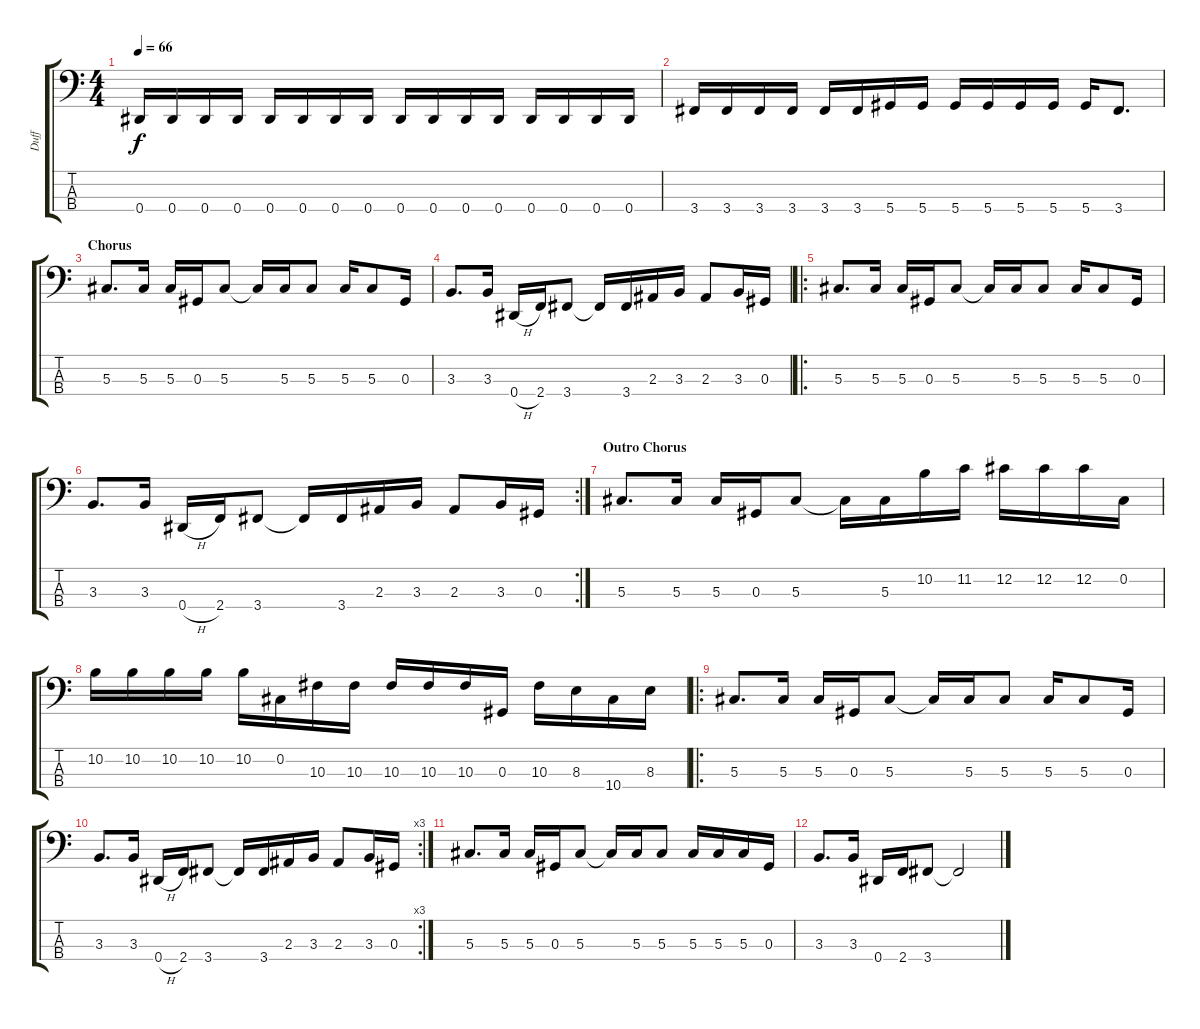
\track ("Duff" "Duff") {instrument electricbassfinger}
\staff {score tabs}
\tuning (Gb2 Db2 Ab1 Eb1) {hide}
\ts (4 4)
\tempo 66
\clef f4
\ks c
0.4.16{dy f} 0.4.16 0.4.16 0.4.16 0.4.16 0.4.16 0.4.16 0.4.16 0.4.16 0.4.16 0.4.16 0.4.16 0.4.16 0.4.16 0.4.16 0.4.16 |
3.4.16 3.4.16 3.4.16 3.4.16 3.4.16 3.4.16 5.4.16 5.4.16 5.4.16 5.4.16 5.4.16 5.4.16 5.4.16 3.4.8{d} |
\section ("" "Chorus")
5.3.8{d} 5.3.16 5.3.16 0.3.16 5.3.8 5.3{t}.16 5.3.16 5.3.8 5.3.16 5.3.8 0.3.16 |
3.3.8{d} 3.3.16 0.4{h}.16 2.4.16 3.4.8 3.4{t}.16 3.4.16 2.3.16 3.3.16 2.3.8 3.3.16 0.3.16 |
\ro
5.3.8{d} 5.3.16 5.3.16 0.3.16 5.3.8 5.3{t}.16 5.3.16 5.3.8 5.3.16 5.3.8 0.3.16 |
\rc 2
3.3.8{d} 3.3.16 0.4{h}.16 2.4.16 3.4.8 3.4{t}.16 3.4.16 2.3.16 3.3.16 2.3.8 3.3.16 0.3.16 |
\section ("" "Outro Chorus")
5.3.8{d} 5.3.16 5.3.16 0.3.16 5.3.8 5.3{t}.16 5.3.16 10.2.16 11.2.16 12.2.16 12.2.16 12.2.16 0.2.16 |
10.2.16 10.2.16 10.2.16 10.2.16 10.2.16 0.2.16 10.3.16 10.3.16 10.3.16 10.3.16 10.3.16 0.3.16 10.3.16 8.3.16 10.4.16 8.3.16 |
\ro
5.3.8{d} 5.3.16 5.3.16 0.3.16 5.3.8 5.3{t}.16 5.3.16 5.3.8 5.3.16 5.3.8 0.3.16 |
\rc 3
3.3.8{d} 3.3.16 0.4{h}.16 2.4.16 3.4.8 3.4{t}.16 3.4.16 2.3.16 3.3.16 2.3.8 3.3.16 0.3.16 |
5.3.8{d} 5.3.16 5.3.16 0.3.16 5.3.8 5.3{t}.16 5.3.16 5.3.8 5.3.16 5.3.16 5.3.16 0.3.16 |
3.3.8{d} 3.3.16 0.4.16 2.4.16 3.4.8 3.4{t}.2
